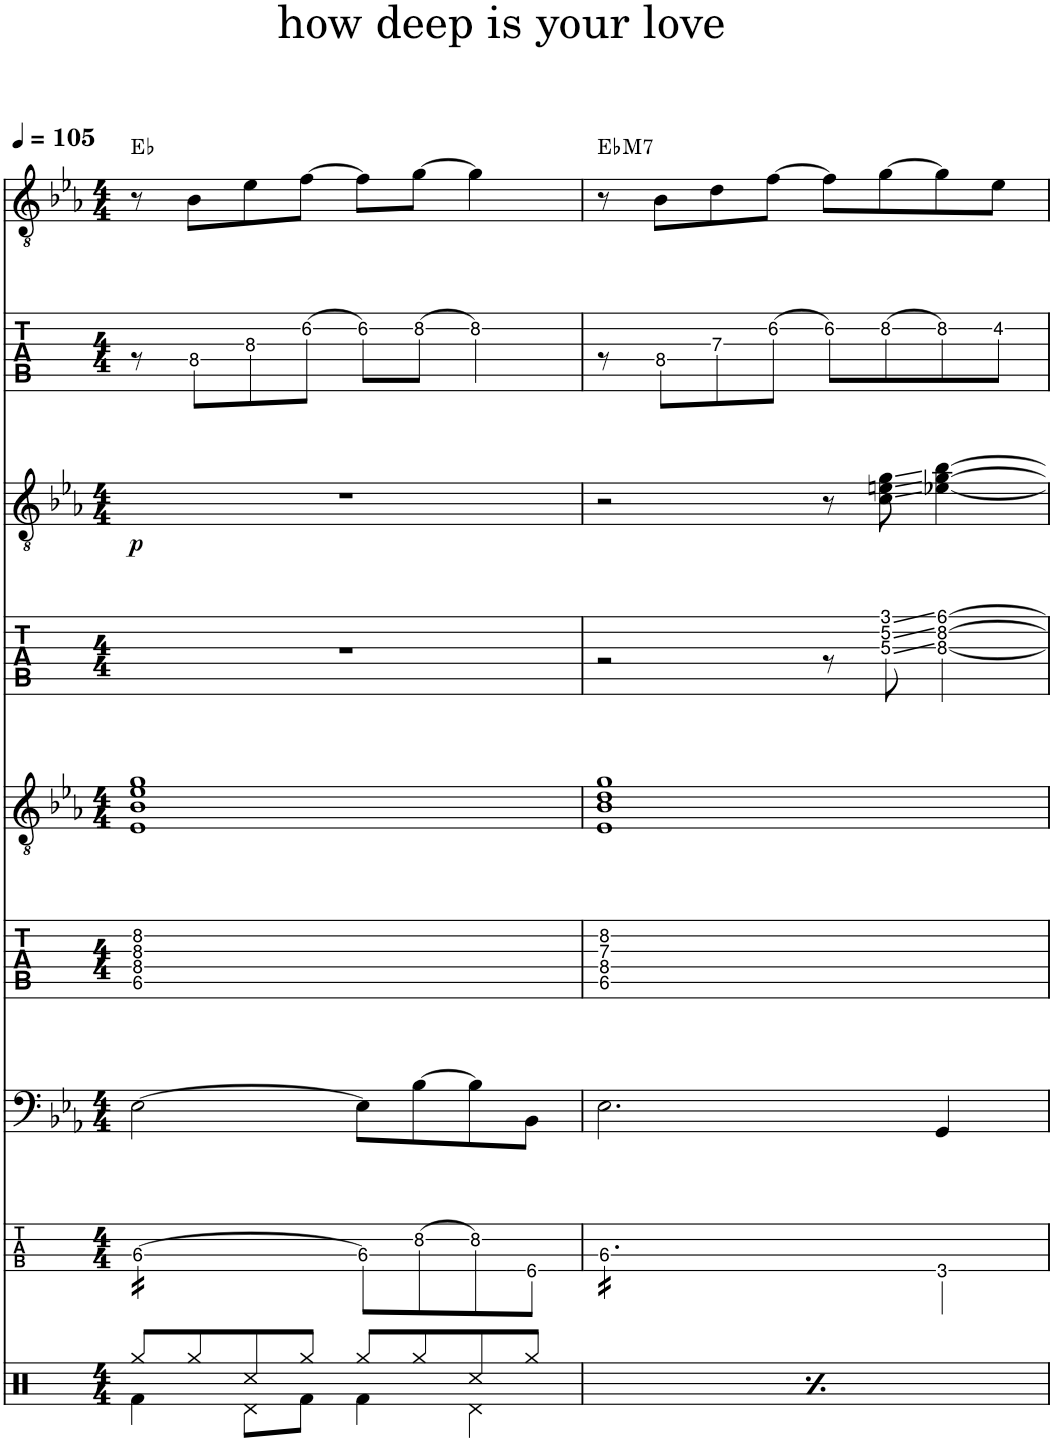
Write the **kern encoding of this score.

**kern	**kern	**kern	**kern	**kern	**kern	**kern	**dynam	**kern	**kern	**harte	**kern	**kern
*part6	*part5	*part5	*part4	*part4	*part3	*part3	*part3	*part2	*part2	*part2	*part1	*part1
*staff11	*staff10	*staff9	*staff8	*staff7	*staff6	*staff5	*staff5/6	*staff4	*staff3	*	*staff2	*staff1
*I"Drumset	*I"Acoustic Bass	*	*I"Acoustic Guitar 4	*	*I"Acoustic Guitar 2	*	*	*I"Acoustic Guitar 3	*	*	*I"Acoustic Guitar 1	*
*	*	*	*I'Ac Gtr	*	*I'Ac Gtr	*	*	*I'Ac Gtr	*	*	*I'Ac Gtr	*
*	*stria4	*	*stria6	*	*stria6	*	*	*stria6	*	*	*stria6	*
*clefX	*	*clefF4	*	*clefGv2	*	*clefGv2	*	*	*clefGv2	*	*	*clefGv2
*	*Trd7c12	*Trd7c12	*	*	*	*	*	*	*	*	*	*
*k[]	*k[b-e-a-]	*k[b-e-a-]	*k[b-e-a-]	*k[b-e-a-]	*k[b-e-a-]	*k[b-e-a-]	*	*k[b-e-a-]	*k[b-e-a-]	*	*k[b-e-a-]	*k[b-e-a-]
*M4/4	*M4/4	*M4/4	*M4/4	*M4/4	*M4/4	*M4/4	*	*M4/4	*M4/4	*	*M4/4	*M4/4
*MM105	*MM105	*MM105	*MM105	*MM105	*MM105	*MM105	*	*MM105	*MM105	*	*MM105	*MM105
=1	=1	=1	=1	=1	=1	=1	=1	=1	=1	=1	=1	=1
*^	*	*	*	*	*	*	*	*	*	*	*	*
!	!	!	!	!	!	!	!	!LO:DY:b	!	!	!	!	!
8Rgg/L	4Rf\	[2E-\	[2E-\	1E- 1B- 1e- 1g	1E- 1B- 1e- 1g	1r	1r	p	8r	8r	Eb:maj	1r	1r
8Rgg/	.	.	.	.	.	.	.	.	8B-\L	8B-\L	.	.	.
8Rcc/	8Rd\L	.	.	.	.	.	.	.	8e-\	8e-\	.	.	.
8Rgg/J	8Rf\J	.	.	.	.	.	.	.	[8f\J	[8f\J	.	.	.
8Rgg/L	4Rf\	8E-\L]	8E-\L]	.	.	.	.	.	8f\L]	8f\L]	.	.	.
8Rgg/	.	[8B-\	[8B-\	.	.	.	.	.	[8g\J	[8g\J	.	.	.
8Rcc/	4Rd\	8B-\]	8B-\]	.	.	.	.	.	4g\]	4g\]	.	.	.
8Rgg/J	.	8BB-\J	8BB-\J	.	.	.	.	.	.	.	.	.	.
=2	=2	=2	=2	=2	=2	=2	=2	=2	=2	=2	=2	=2	=2
!	!	!	!	!	!	!	!	!	!	!	!LO:H:kt=M7	!	!
8Rgg/L	4Rf\	2.E-\	2.E-\	1E- 1B- 1d 1g	1E- 1B- 1d 1g	2r	2r	.	8r	8r	Eb:maj7	1r	1r
8Rgg/	.	.	.	.	.	.	.	.	8B-\L	8B-\L	.	.	.
8Rcc/	8Rd\L	.	.	.	.	.	.	.	8d\	8d\	.	.	.
8Rgg/J	8Rf\J	.	.	.	.	.	.	.	[8f\J	[8f\J	.	.	.
8Rgg/L	4Rf\	.	.	.	.	8r	8r	.	8f\L]	8f\L]	.	.	.
8Rgg/	.	.	.	.	.	8c\ 8e\ 8g\	8c\ 8en\ 8g\	.	[8g\	[8g\	.	.	.
8Rcc/	4Rd\	4GG\	4GG/	.	.	[4e-\ [4g\ [4b-\	[4e-X\ [4g\ [4b-\	.	8g\]	8g\]	.	.	.
8Rgg/J	.	.	.	.	.	.	.	.	8e-\J	8e-\J	.	.	.
*v	*v	*	*	*	*	*	*	*	*	*	*	*	*
=	=	=	=	=	=	=	=	=	=	=	=	=
*-	*-	*-	*-	*-	*-	*-	*-	*-	*-	*-	*-	*-
